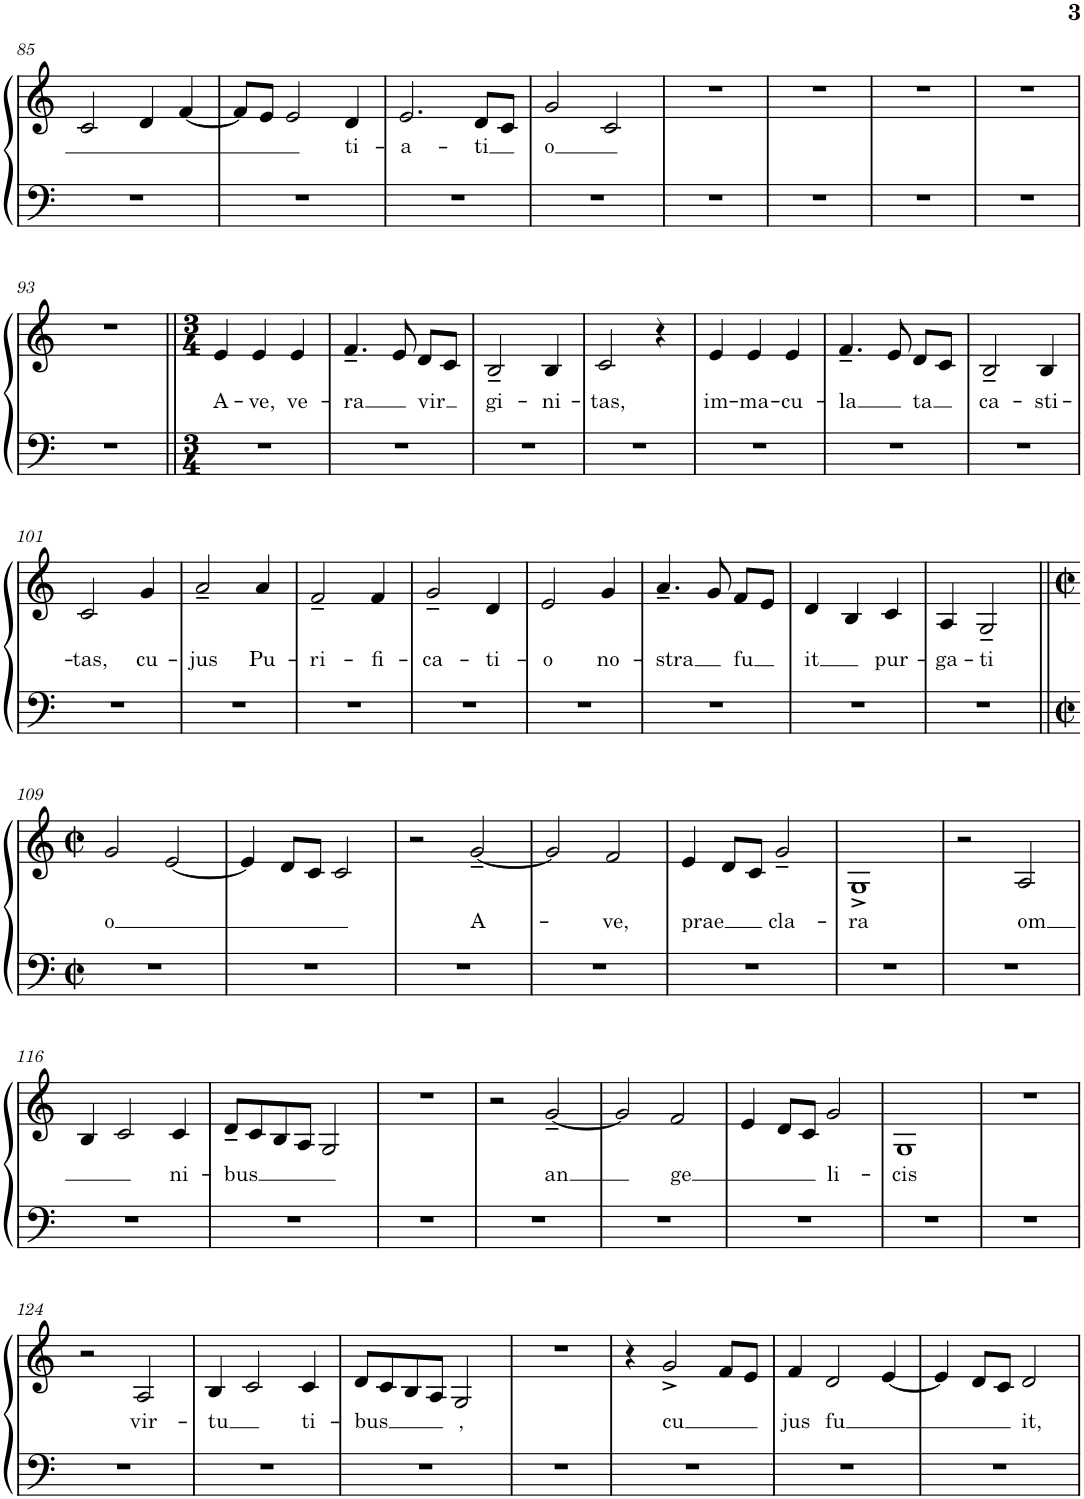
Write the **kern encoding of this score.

**kern	**kern	**text
*part1	*part1	*part1
*staff2	*staff1	*staff1
*I"Piano	*	*
*I'Pno.	*	*
!!LO:PB:g=z
*clefF4	*clefG2	*
*k[]	*k[]	*
*M2/2	*M2/2	*
*met(c|)	*met(c|)	*
=85	=85	=85
1r	2c/	.
.	4d/	.
.	[4f/	.
=86	=86	=86
1r	8f/L]	.
.	8e/J	.
.	2e/	.
!	!	!LO:LY:b
.	4d/	ti-
=87	=87	=87
!	!	!LO:LY:b
1r	2.e/	-a-
!	!	!LO:LY:b
.	8d/L	-ti
.	8c/J	.
=88	=88	=88
!	!	!LO:LY:b
1r	2g/	o
.	2c/	.
=89	=89	=89
1r	1r	.
=90	=90	=90
1r	1r	.
=91	=91	=91
1r	1r	.
=92	=92	=92
1r	1r	.
!!LO:LB:g=z
=93	=93	=93
1r	1r	.
=94||	=94||	=94||
*M3/4	*M3/4	*
!	!	!LO:LY:b
2.r	4e/	A-
!	!	!LO:LY:b
.	4e/	-ve,
!	!	!LO:LY:b
.	4e/	ve-
=95	=95	=95
!	!	!LO:LY:b
2.r	4.f~/	-ra
.	8e/	.
!	!	!LO:LY:b
.	8d/L	vir
.	8c/J	.
=96	=96	=96
!	!	!LO:LY:b
2.r	2B~/	gi-
!	!	!LO:LY:b
.	4B/	-ni-
=97	=97	=97
!	!	!LO:LY:b
2.r	2c/	-tas,
.	4r	.
=98	=98	=98
!	!	!LO:LY:b
2.r	4e/	im-
!	!	!LO:LY:b
.	4e/	-ma-
!	!	!LO:LY:b
.	4e/	-cu-
=99	=99	=99
!	!	!LO:LY:b
2.r	4.f~/	-la
.	8e/	.
!	!	!LO:LY:b
.	8d/L	ta
.	8c/J	.
=100	=100	=100
!	!	!LO:LY:b
2.r	2B~/	ca-
!	!	!LO:LY:b
.	4B/	-sti-
!!LO:LB:g=z
=101	=101	=101
!	!	!LO:LY:b
2.r	2c/	-tas,
!	!	!LO:LY:b
.	4g/	cu-
=102	=102	=102
!	!	!LO:LY:b
2.r	2a~/	-jus
!	!	!LO:LY:b
.	4a/	Pu-
=103	=103	=103
!	!	!LO:LY:b
2.r	2f~/	-ri-
!	!	!LO:LY:b
.	4f/	-fi-
=104	=104	=104
!	!	!LO:LY:b
2.r	2g~/	-ca-
!	!	!LO:LY:b
.	4d/	-ti-
=105	=105	=105
!	!	!LO:LY:b
2.r	2e/	-o
!	!	!LO:LY:b
.	4g/	-no-
=106	=106	=106
!	!	!LO:LY:b
2.r	4.a~/	-stra
.	8g/	.
!	!	!LO:LY:b
.	8f/L	fu
.	8e/J	.
=107	=107	=107
!	!	!LO:LY:b
2.r	4d/	it
.	4B/	.
!	!	!LO:LY:b
.	4c/	pur-
=108	=108	=108
!	!	!LO:LY:b
2.r	4A/	-ga-
!	!	!LO:LY:b
.	2G~/	-ti
!!LO:LB:g=z
=109||	=109||	=109||
*M2/2	*M2/2	*
*met(c|)	*met(c|)	*
!	!	!LO:LY:b
1r	2g/	o
.	[2e/	.
=110	=110	=110
1r	4e/]	.
.	8d/L	.
.	8c/J	.
.	2c/	.
=111	=111	=111
1r	2r	.
!	!	!LO:LY:b
.	[2g~/	A-
=112	=112	=112
1r	2g/]	.
!	!	!LO:LY:b
.	2f/	-ve,
=113	=113	=113
!	!	!LO:LY:b
1r	4e/	prae
.	8d/L	.
.	8c/J	.
!	!	!LO:LY:b
.	2g~/	cla-
=114	=114	=114
!	!	!LO:LY:b
1r	1G^	-ra
=115	=115	=115
1r	2r	.
!	!	!LO:LY:b
.	2A/	om
!!LO:LB:g=z
=116	=116	=116
1r	4B/	.
.	2c/	.
!	!	!LO:LY:b
.	4c/	ni-
=117	=117	=117
!	!	!LO:LY:b
1r	8d~/L	-bus
.	8c/	.
.	8B/	.
.	8A/J	.
.	2G/	.
=118	=118	=118
1r	1r	.
=119	=119	=119
1r	2r	.
!	!	!LO:LY:b
.	[2g~/	an
=120	=120	=120
1r	2g/]	.
!	!	!LO:LY:b
.	2f/	ge
=121	=121	=121
1r	4e/	.
.	8d/L	.
.	8c/J	.
!	!	!LO:LY:b
.	2g/	li-
=122	=122	=122
!	!	!LO:LY:b
1r	1G	-cis
=123	=123	=123
1r	1r	.
!!LO:LB:g=z
=124	=124	=124
1r	2r	.
!	!	!LO:LY:b
.	2A/	vir-
=125	=125	=125
!	!	!LO:LY:b
1r	4B/	-tu
.	2c/	.
!	!	!LO:LY:b
.	4c/	ti-
=126	=126	=126
!	!	!LO:LY:b
1r	8d/L	-bus
.	8c/	.
.	8B/	.
.	8A/J	.
!	!	!LO:LY:b
.	2G/	,
=127	=127	=127
1r	1r	.
=128	=128	=128
1r	4r	.
!	!	!LO:LY:b
.	2g^/	cu
.	8f/L	.
.	8e/J	.
=129	=129	=129
!	!	!LO:LY:b
1r	4f/	jus
!	!	!LO:LY:b
.	2d/	fu
.	[4e/	.
=130	=130	=130
1r	4e/]	.
.	8d/L	.
.	8c/J	.
!	!	!LO:LY:b
.	2d/	it,
=	=	=
*-	*-	*-
